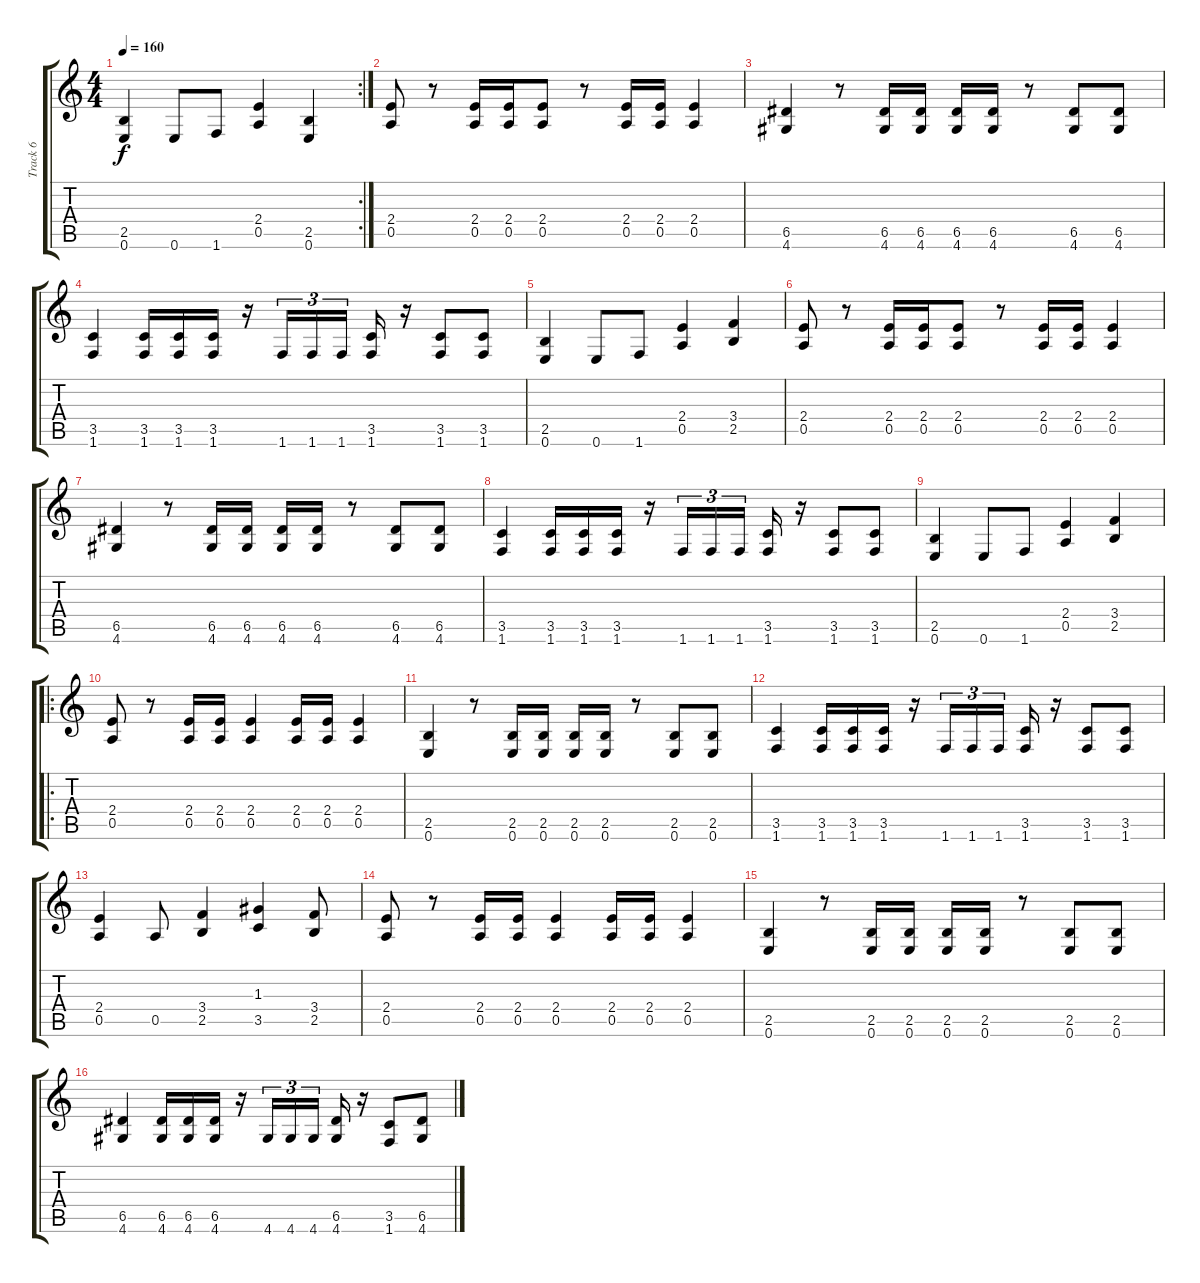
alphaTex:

\track ("Track 6" "Track 6") {instrument distortionguitar}
\staff {score tabs}
\tuning (E4 B3 G3 D3 A2 E2) {hide}
\rc 2
\ts (4 4)
\tempo 160
\clef g2
\ks c
(2.5 0.6).4{dy f} 0.6.8 1.6.8 (2.4 0.5).4 (2.5 0.6).4 |
(2.4 0.5).8 r.8 (2.4 0.5).16 (2.4 0.5).16 (2.4 0.5).8 r.8 (2.4 0.5).16 (2.4 0.5).16 (2.4 0.5).4 |
(6.5 4.6).4 r.8 (6.5 4.6).16 (6.5 4.6).16 (6.5 4.6).16 (6.5 4.6).16 r.8 (6.5 4.6).8 (6.5 4.6).8 |
(3.5 1.6).4 (3.5 1.6).16 (3.5 1.6).16 (3.5 1.6).16 r.16 1.6.16{tu (3 2)} 1.6.16{tu (3 2)} 1.6.16{tu (3 2)} (3.5 1.6).16 r.16 (3.5 1.6).8 (3.5 1.6).8 |
(2.5 0.6).4 0.6.8 1.6.8 (2.4 0.5).4 (3.4 2.5).4 |
(2.4 0.5).8 r.8 (2.4 0.5).16 (2.4 0.5).16 (2.4 0.5).8 r.8 (2.4 0.5).16 (2.4 0.5).16 (2.4 0.5).4 |
(6.5 4.6).4 r.8 (6.5 4.6).16 (6.5 4.6).16 (6.5 4.6).16 (6.5 4.6).16 r.8 (6.5 4.6).8 (6.5 4.6).8 |
(3.5 1.6).4 (3.5 1.6).16 (3.5 1.6).16 (3.5 1.6).16 r.16 1.6.16{tu (3 2)} 1.6.16{tu (3 2)} 1.6.16{tu (3 2)} (3.5 1.6).16 r.16 (3.5 1.6).8 (3.5 1.6).8 |
(2.5 0.6).4 0.6.8 1.6.8 (2.4 0.5).4 (3.4 2.5).4 |
\ro
(2.4 0.5).8 r.8 (2.4 0.5).16 (2.4 0.5).16 (2.4 0.5).4 (2.4 0.5).16 (2.4 0.5).16 (2.4 0.5).4 |
(2.5 0.6).4 r.8 (2.5 0.6).16 (2.5 0.6).16 (2.5 0.6).16 (2.5 0.6).16 r.8 (2.5 0.6).8 (2.5 0.6).8 |
(3.5 1.6).4 (3.5 1.6).16 (3.5 1.6).16 (3.5 1.6).16 r.16 1.6.16{tu (3 2)} 1.6.16{tu (3 2)} 1.6.16{tu (3 2)} (3.5 1.6).16 r.16 (3.5 1.6).8 (3.5 1.6).8 |
(2.4 0.5).4 0.5.8 (3.4 2.5).4 (1.3 3.5).4 (3.4 2.5).8 |
(2.4 0.5).8 r.8 (2.4 0.5).16 (2.4 0.5).16 (2.4 0.5).4 (2.4 0.5).16 (2.4 0.5).16 (2.4 0.5).4 |
(2.5 0.6).4 r.8 (2.5 0.6).16 (2.5 0.6).16 (2.5 0.6).16 (2.5 0.6).16 r.8 (2.5 0.6).8 (2.5 0.6).8 |
(6.5 4.6).4 (6.5 4.6).16 (6.5 4.6).16 (6.5 4.6).16 r.16 4.6.16{tu (3 2)} 4.6.16{tu (3 2)} 4.6.16{tu (3 2)} (6.5 4.6).16 r.16 (3.5 1.6).8 (6.5 4.6).8
